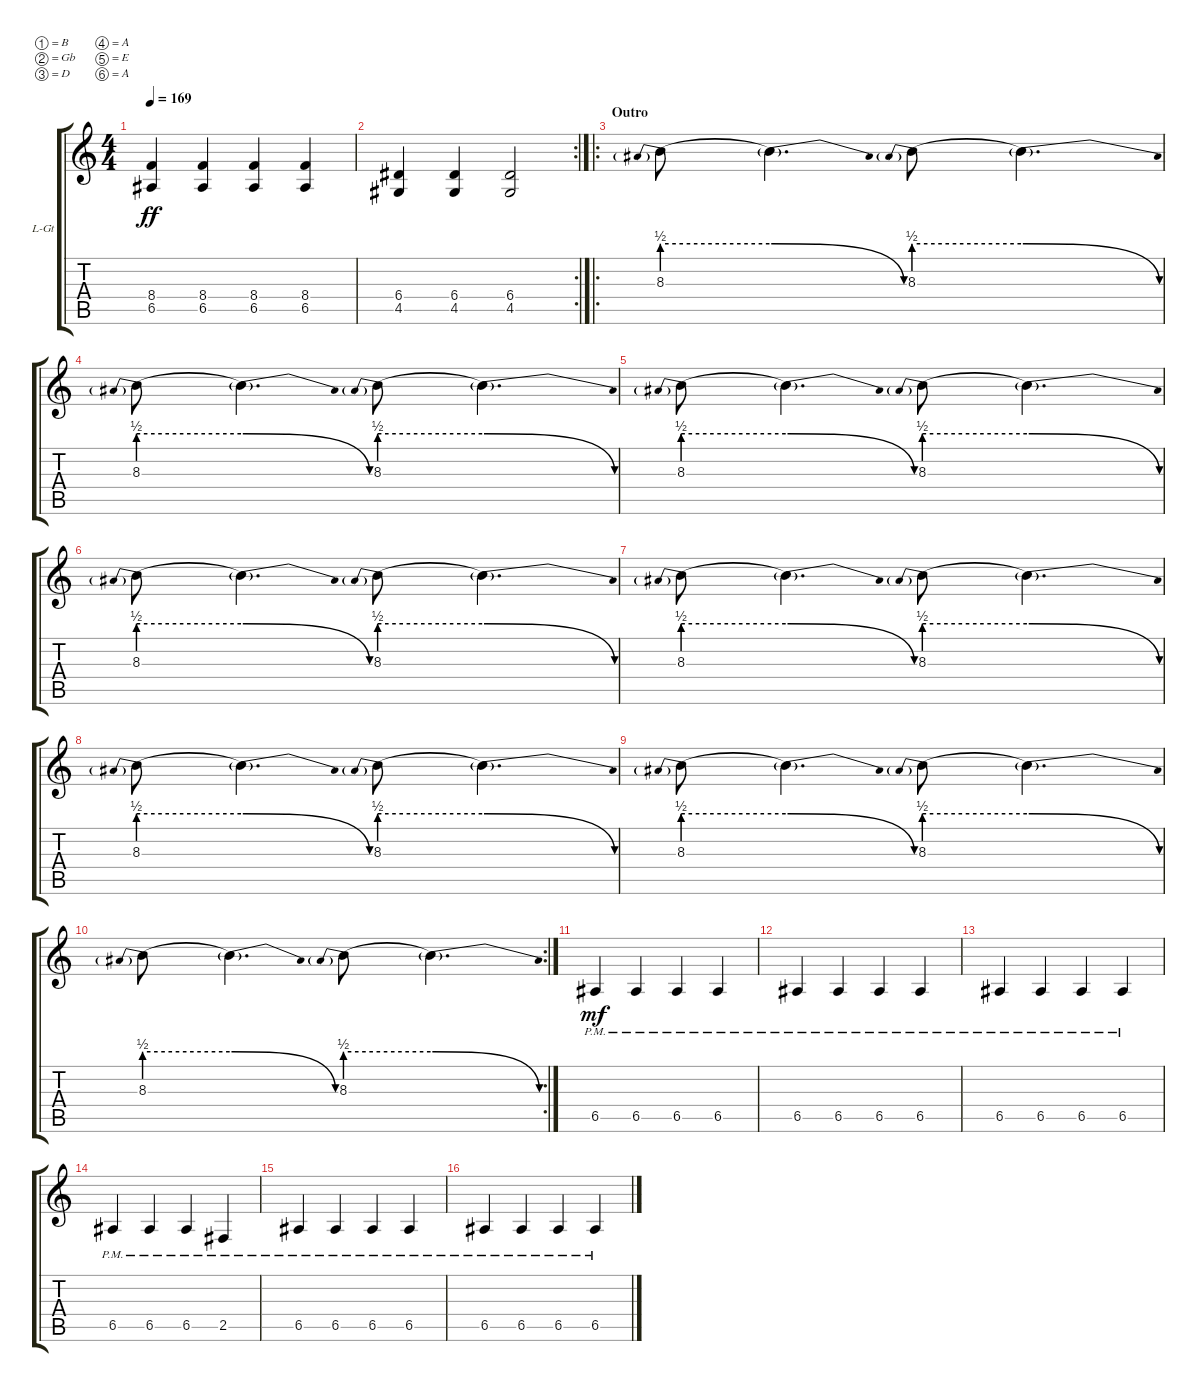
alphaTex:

\bracketExtendMode groupsimilarinstruments
\firstSystemTrackNameOrientation horizontal
\otherSystemsTrackNameOrientation horizontal
\track ("Left Guitar" "L-Gt") {instrument distortionguitar}
\staff {score tabs}
\tuning (B3 Gb3 D3 A2 E2 A1)
\ts (4 4)
\tempo 169
\clef g2
\ks c
(6.5 8.4).4{dy ff} (6.5 8.4).4 (6.5 8.4).4 (6.5 8.4).4 |
\rc 2
(4.5 6.4).4 (4.5 6.4).4 (4.5 6.4).2 |
\ro
\section ("" "Outro")
8.3{be (prebend 0 2 60 2)}.8 8.3{be (release 0 2 15 0) t}.4{d} 8.3{be (prebend 0 2 60 2)}.8 8.3{be (release 0 2 15 0) t}.4{d} |
8.3{be (prebend 0 2 60 2)}.8 8.3{be (release 0 2 15 0) t}.4{d} 8.3{be (prebend 0 2 60 2)}.8 8.3{be (release 0 2 15 0) t}.4{d} |
8.3{be (prebend 0 2 60 2)}.8 8.3{be (release 0 2 15 0) t}.4{d} 8.3{be (prebend 0 2 60 2)}.8 8.3{be (release 0 2 15 0) t}.4{d} |
8.3{be (prebend 0 2 60 2)}.8 8.3{be (release 0 2 15 0) t}.4{d} 8.3{be (prebend 0 2 60 2)}.8 8.3{be (release 0 2 15 0) t}.4{d} |
8.3{be (prebend 0 2 60 2)}.8 8.3{be (release 0 2 15 0) t}.4{d} 8.3{be (prebend 0 2 60 2)}.8 8.3{be (release 0 2 15 0) t}.4{d} |
8.3{be (prebend 0 2 60 2)}.8 8.3{be (release 0 2 15 0) t}.4{d} 8.3{be (prebend 0 2 60 2)}.8 8.3{be (release 0 2 15 0) t}.4{d} |
8.3{be (prebend 0 2 60 2)}.8 8.3{be (release 0 2 15 0) t}.4{d} 8.3{be (prebend 0 2 60 2)}.8 8.3{be (release 0 2 15 0) t}.4{d} |
\rc 2
8.3{be (prebend 0 2 60 2)}.8 8.3{be (release 0 2 15 0) t}.4{d} 8.3{be (prebend 0 2 60 2)}.8 8.3{be (release 0 2 15 0) t}.4{d} |
6.5{pm}.4{dy mf} 6.5{pm}.4 6.5{pm}.4 6.5{pm}.4 |
6.5{pm}.4 6.5{pm}.4 6.5{pm}.4 6.5{pm}.4 |
6.5{pm}.4 6.5{pm}.4 6.5{pm}.4 6.5{pm}.4 |
6.5{pm}.4 6.5{pm}.4 6.5{pm}.4 2.5{pm}.4 |
6.5{pm}.4 6.5{pm}.4 6.5{pm}.4 6.5{pm}.4 |
6.5{pm}.4 6.5{pm}.4 6.5{pm}.4 6.5{pm}.4
